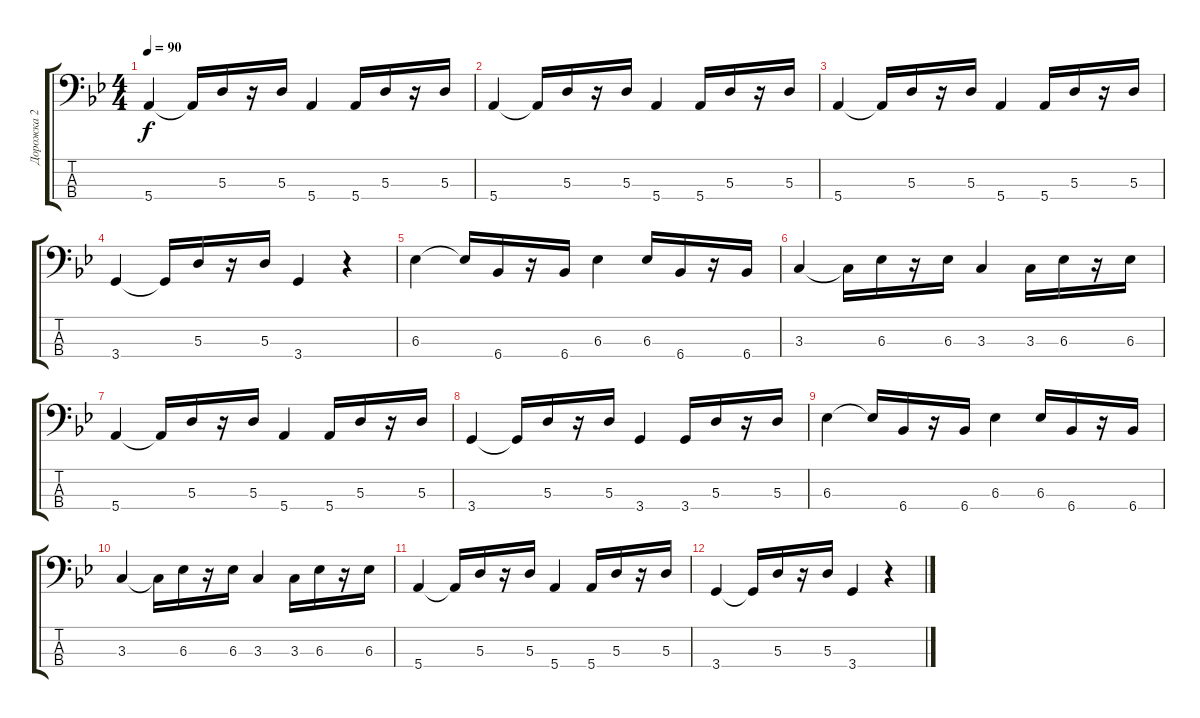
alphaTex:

\track ("Дорожка 2" "Дорожка 2") {instrument electricbassfinger}
\staff {score tabs}
\tuning (G2 D2 A1 E1) {hide}
\ts (4 4)
\tempo 90
\clef f4
\ks bb
5.4.4{dy f} 5.4{t}.16 5.3.16 r.16 5.3.16 5.4.4 5.4.16 5.3.16 r.16 5.3.16 |
5.4.4 5.4{t}.16 5.3.16 r.16 5.3.16 5.4.4 5.4.16 5.3.16 r.16 5.3.16 |
5.4.4 5.4{t}.16 5.3.16 r.16 5.3.16 5.4.4 5.4.16 5.3.16 r.16 5.3.16 |
3.4.4 3.4{t}.16 5.3.16 r.16 5.3.16 3.4.4 r.4 |
6.3.4 6.3{t}.16 6.4.16 r.16 6.4.16 6.3.4 6.3.16 6.4.16 r.16 6.4.16 |
3.3.4 3.3{t}.16 6.3.16 r.16 6.3.16 3.3.4 3.3.16 6.3.16 r.16 6.3.16 |
5.4.4 5.4{t}.16 5.3.16 r.16 5.3.16 5.4.4 5.4.16 5.3.16 r.16 5.3.16 |
3.4.4 3.4{t}.16 5.3.16 r.16 5.3.16 3.4.4 3.4.16 5.3.16 r.16 5.3.16 |
6.3.4 6.3{t}.16 6.4.16 r.16 6.4.16 6.3.4 6.3.16 6.4.16 r.16 6.4.16 |
3.3.4 3.3{t}.16 6.3.16 r.16 6.3.16 3.3.4 3.3.16 6.3.16 r.16 6.3.16 |
5.4.4 5.4{t}.16 5.3.16 r.16 5.3.16 5.4.4 5.4.16 5.3.16 r.16 5.3.16 |
3.4.4 3.4{t}.16 5.3.16 r.16 5.3.16 3.4.4 r.4
